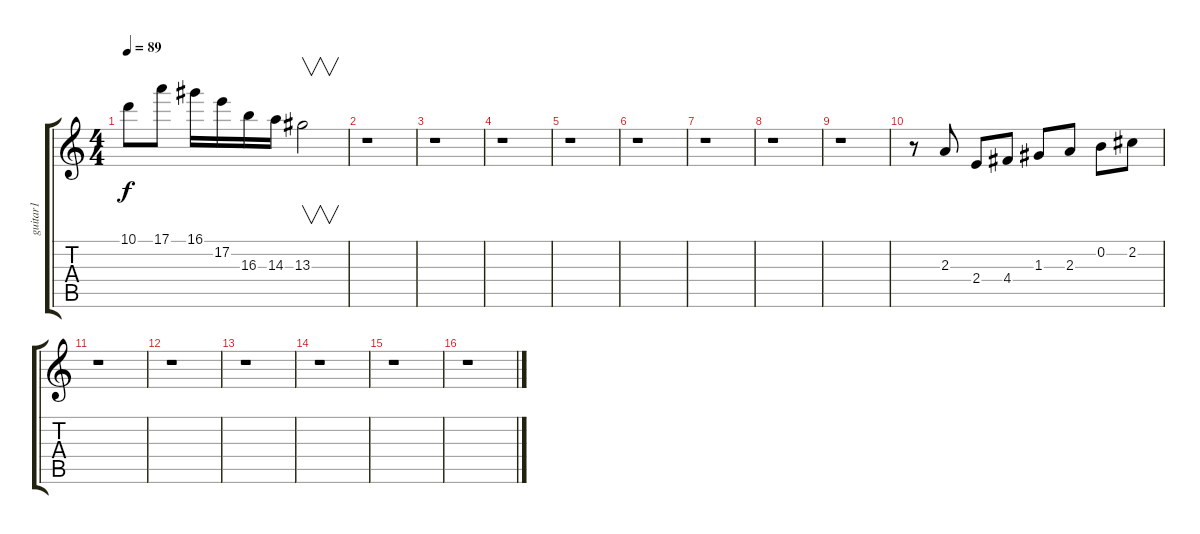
\track ("guitar1" "guitar1") {instrument distortionguitar}
\staff {score tabs}
\tuning (E4 B3 G3 D3 A2 E2) {hide}
\ts (4 4)
\tempo 89
\clef g2
\ks c
10.1.8{dy f} 17.1.8 16.1.16 17.2.16 16.3.16 14.3.16 13.3.2{v} |
r.1 |
r.1 |
r.1 |
r.1 |
r.1 |
r.1 |
r.1 |
r.1 |
r.8 2.3.8{volume 12} 2.4.8 4.4.8 1.3.8 2.3.8 0.2.8 2.2.8 |
r.1 |
r.1 |
r.1 |
r.1 |
r.1 |
r.1
